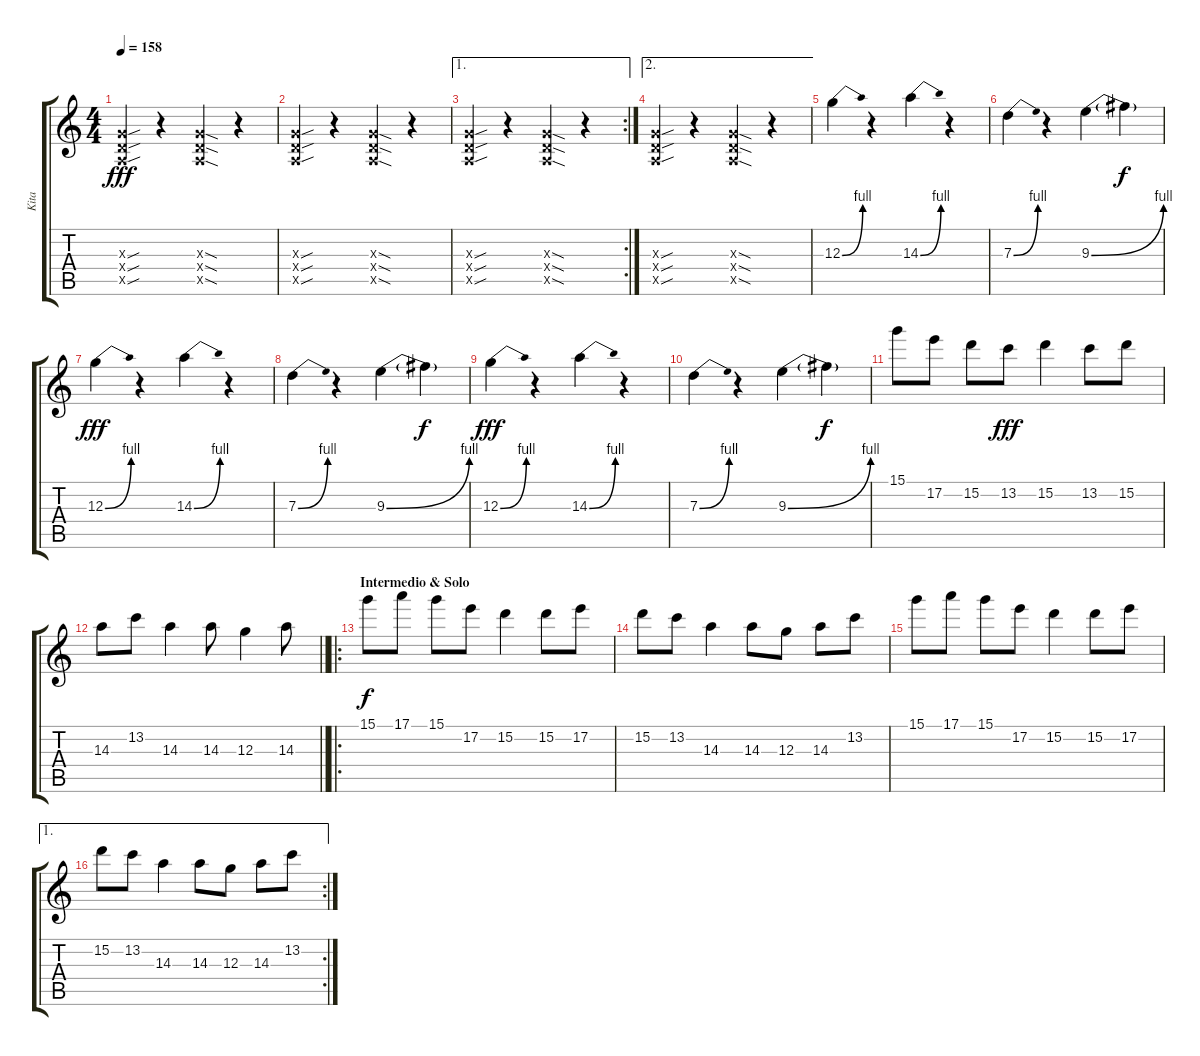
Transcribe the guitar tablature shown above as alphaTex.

\track ("Kita" "Kita") {instrument distortionguitar}
\staff {score tabs}
\tuning (E4 B3 G3 D3 A2 E2) {hide}
\ts (4 4)
\tempo 158
\clef g2
\ks c
(0.3{sou x} 0.4{sou x} 0.5{sou x}).4{dy fff} r.4 (0.3{sod x} 0.4{sod x} 0.5{sod x}).4 r.4 |
(0.3{sou x} 0.4{sou x} 0.5{sou x}).4 r.4 (0.3{sod x} 0.4{sod x} 0.5{sod x}).4 r.4 |
\ae 1
\rc 2
(0.3{sou x} 0.4{sou x} 0.5{sou x}).4 r.4 (0.3{sod x} 0.4{sod x} 0.5{sod x}).4 r.4 |
\ae 2
(0.3{sou x} 0.4{sou x} 0.5{sou x}).4 r.4 (0.3{sod x} 0.4{sod x} 0.5{sod x}).4 r.4 |
12.3{be (bend 0 0 60 4)}.4 r.4 14.3{be (bend 0 0 60 4)}.4 r.4 |
7.3{be (bend 0 0 60 4)}.4 r.4 9.3{be (bend 0 0 60 4)}.4 9.3{t}.4{dy f} |
12.3{be (bend 0 0 60 4)}.4{dy fff} r.4 14.3{be (bend 0 0 60 4)}.4 r.4 |
7.3{be (bend 0 0 60 4)}.4 r.4 9.3{be (bend 0 0 60 4)}.4 9.3{t}.4{dy f} |
12.3{be (bend 0 0 60 4)}.4{dy fff} r.4 14.3{be (bend 0 0 60 4)}.4 r.4 |
7.3{be (bend 0 0 60 4)}.4 r.4 9.3{be (bend 0 0 60 4)}.4 9.3{t}.4{dy f} |
15.1.8 17.2.8 15.2.8 13.2.8{dy fff} 15.2.4 13.2.8 15.2.8 |
\barLineRight lightlight
14.3.8 13.2.8 14.3.4 14.3.8 12.3.4 14.3.8 |
\ro
\section ("" "Intermedio & Solo")
15.1.8{dy f} 17.1.8 15.1.8 17.2.8 15.2.4 15.2.8 17.2.8 |
15.2.8 13.2.8 14.3.4 14.3.8 12.3.8 14.3.8 13.2.8 |
15.1.8 17.1.8 15.1.8 17.2.8 15.2.4 15.2.8 17.2.8 |
\ae 1
\rc 2
15.2.8 13.2.8 14.3.4 14.3.8 12.3.8 14.3.8 13.2.8
